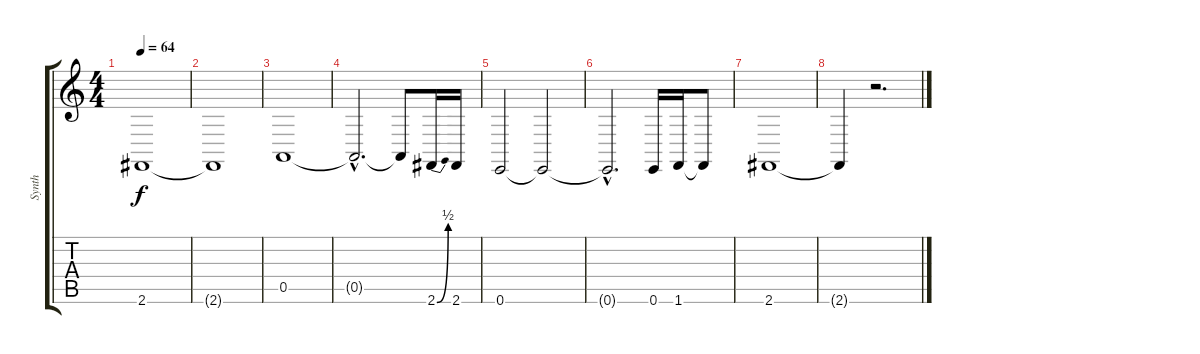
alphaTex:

\track ("Synth" "Synth") {instrument stringensemble1}
\staff {score tabs}
\tuning (E4 B3 G3 D3 A2 E2) {hide}
\ts (4 4)
\tempo 64
\clef g2
\ks c
2.6.1{dy f} |
2.6{t}.1 |
0.5.1 |
0.5{hac t}.2{d} 0.5{t}.8 2.6{be (bend 0 0 60 2)}.16 2.6.16 |
0.6.2 0.6{t}.2 |
0.6{hac t}.2{d} 0.6.16 1.6.16 1.6{t}.8 |
2.6.1 |
2.6{t}.4 r.2{d}
